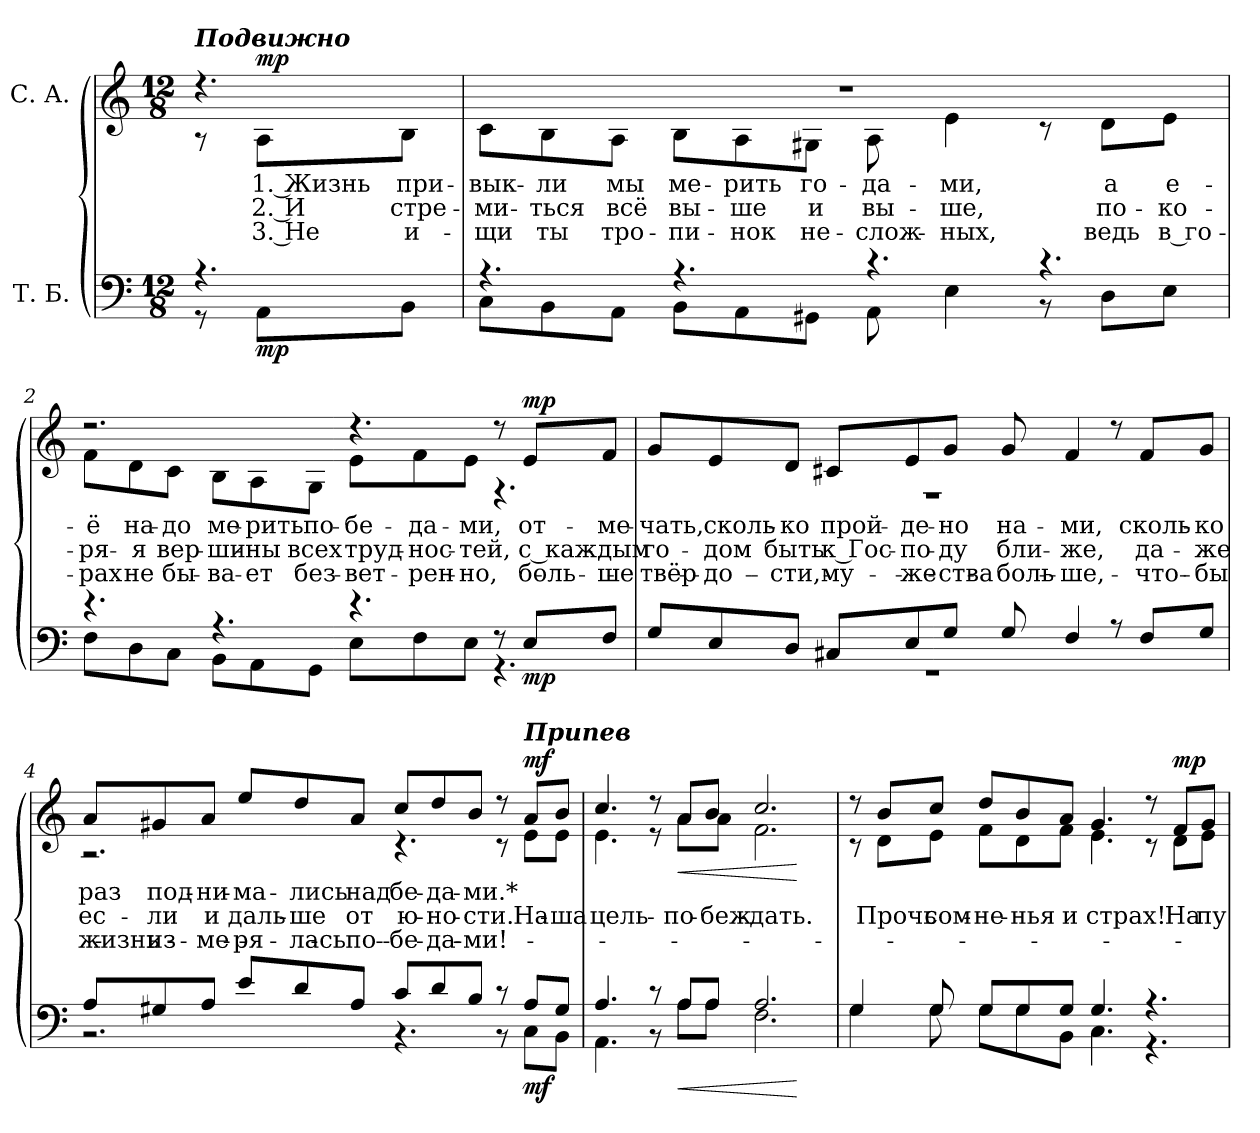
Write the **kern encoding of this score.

**kern	**dynam	**kern	**text	**text	**text	**dynam
*part2	*part2	*part1	*part1	*part1	*part1	*part1
*staff2	*staff2	*staff1	*staff1	*staff1	*staff1	*staff1
*I"Т. Б.	*	*I"С. А.	*	*	*	*
*clefF4	*	*clefG2	*	*	*	*
*k[]	*	*k[]	*	*	*	*
*M12/8	*	*M12/8	*	*	*	*
=	=	=	=	=	=	=
*^	*	*^	*	*	*	*
!	!	!	!LO:TX:a:Bi:t=Подвижно	!	!	!	!	!
4.r	8r	.	4.r	8r	.	.	.	.
!	!	!LO:DY:b	!	!	!LO:LY:b	!LO:LY:b	!LO:LY:b	!LO:DY:b
.	8AA\L	mp	.	8A\L	1. Жизнь	2. И	3. Не	mp
!	!	!	!	!	!LO:LY:b	!LO:LY:b	!LO:LY:b	!
.	8BB\J	.	.	8B\J	при-	стре-	и-	.
=1	=1	=1	=1	=1	=1	=1	=1	=1
!	!	!	!	!	!LO:LY:b	!LO:LY:b	!LO:LY:b	!
4.r	8C\L	.	1.r	8c\L	-вык-	-ми-	-щи	.
!	!	!	!	!	!LO:LY:b	!LO:LY:b	!LO:LY:b	!
.	8BB\	.	.	8B\	-ли	-ться	ты	.
!	!	!	!	!	!LO:LY:b	!LO:LY:b	!LO:LY:b	!
.	8AA\J	.	.	8A\J	мы	всё	тро-	.
!	!	!	!	!	!LO:LY:b	!LO:LY:b	!LO:LY:b	!
4.r	8BB\L	.	.	8B\L	ме-	вы-	-пи-	.
!	!	!	!	!	!LO:LY:b	!LO:LY:b	!LO:LY:b	!
.	8AA\	.	.	8A\	-рить	-ше	-нок	.
!	!	!	!	!	!LO:LY:b	!LO:LY:b	!LO:LY:b	!
.	8GG#X\J	.	.	8G#X\J	го-	и	не-	.
!	!	!	!	!	!LO:LY:b	!LO:LY:b	!LO:LY:b	!
4.r	8AA\	.	.	8A\	-да-	вы-	-слож-	.
!	!	!	!	!	!LO:LY:b	!LO:LY:b	!LO:LY:b	!
.	4E\	.	.	4e\	-ми,	-ше,	-ных,	.
4.r	8r	.	.	8r	.	.	.	.
!	!	!	!	!	!LO:LY:b	!LO:LY:b	!LO:LY:b	!
.	8D\L	.	.	8d\L	а	по-	ведь	.
!	!	!	!	!	!LO:LY:b	!LO:LY:b	!LO:LY:b	!
.	8E\J	.	.	8e\J	е-	-ко-	в го-	.
=2	=2	=2	=2	=2	=2	=2	=2	=2
!	!	!	!	!	!LO:LY:b	!LO:LY:b	!LO:LY:b	!
4.r	8F\L	.	2.r	8f\L	-ё	-ря-	-рах	.
!	!	!	!	!	!LO:LY:b	!LO:LY:b	!LO:LY:b	!
.	8D\	.	.	8d\	на-	-я	не	.
!	!	!	!	!	!LO:LY:b	!LO:LY:b	!LO:LY:b	!
.	8C\J	.	.	8c\J	-до	вер-	бы-	.
!	!	!	!	!	!LO:LY:b	!LO:LY:b	!LO:LY:b	!
4.r	8BB\L	.	.	8B\L	ме-	-ши-	-ва-	.
!	!	!	!	!	!LO:LY:b	!LO:LY:b	!LO:LY:b	!
.	8AA\	.	.	8A\	-рить	-ны	-ет	.
!	!	!	!	!	!LO:LY:b	!LO:LY:b	!LO:LY:b	!
.	8GG\J	.	.	8G\J	по-	всех	без-	.
!	!	!	!	!	!LO:LY:b	!LO:LY:b	!LO:LY:b	!
4.r	8E\L	.	4.r	8e\L	-бе-	труд-	-вет-	.
!	!	!	!	!	!LO:LY:b	!LO:LY:b	!LO:LY:b	!
.	8F\	.	.	8f\	-да-	-нос-	-рен-	.
!	!	!	!	!	!LO:LY:b	!LO:LY:b	!LO:LY:b	!
.	8E\J	.	.	8e\J	-ми,	-тей,	-но, -	.
8r	4.r	.	8r	4.r	.	.	.	.
!	!	!LO:DY:b	!	!	!LO:LY:b	!LO:LY:b	!LO:LY:b	!LO:DY:b
8E/L	.	mp	8e/L	.	от-	с каж-	боль-	mp
!	!	!	!	!	!LO:LY:b	!LO:LY:b	!LO:LY:b	!
8F/J	.	.	8f/J	.	-ме-	-дым	-ше	.
!!LO:LB:g=z	!!
=3	=3	=3	=3	=3	=3	=3	=3	=3
!	!	!	!	!	!LO:LY:b	!LO:LY:b	!LO:LY:b	!
8G/L	1.r	.	8g/L	1.r	-чать,	го-	твёр-	.
!	!	!	!	!	!LO:LY:b	!LO:LY:b	!LO:LY:b	!
8E/	.	.	8e/	.	сколь-	-дом	-до-	.
!	!	!	!	!	!LO:LY:b	!LO:LY:b	!LO:LY:b	!
8D/J	.	.	8d/J	.	-ко	быть	-сти,	.
!	!	!	!	!	!LO:LY:b	!LO:LY:b	!LO:LY:b	!
8C#X/L	.	.	8c#X/L	.	прой-	к Гос-	му-	.
!	!	!	!	!	!LO:LY:b	!LO:LY:b	!LO:LY:b	!
8E/	.	.	8e/	.	-де-	-по-	-же-	.
!	!	!	!	!	!LO:LY:b	!LO:LY:b	!LO:LY:b	!
8G/J	.	.	8g/J	.	-но	-ду	-ства	.
!	!	!	!	!	!LO:LY:b	!LO:LY:b	!LO:LY:b	!
8G/	.	.	8g/	.	на-	бли-	боль-	.
!	!	!	!	!	!LO:LY:b	!LO:LY:b	!LO:LY:b	!
4F/	.	.	4f/	.	-ми,	-же,	-ше,	.
8r	.	.	8r	.	.	.	.	.
!	!	!	!	!	!LO:LY:b	!LO:LY:b	!LO:LY:b	!
8F/L	.	.	8f/L	.	сколь-	да-	что-	.
!	!	!	!	!	!LO:LY:b	!LO:LY:b	!LO:LY:b	!
8G/J	.	.	8g/J	.	-ко	-же	-бы	.
=4	=4	=4	=4	=4	=4	=4	=4	=4
!	!	!	!	!	!LO:LY:b	!LO:LY:b	!LO:LY:b	!
8A/L	2.r	.	8a/L	2.r	раз	ес-	жизнь	.
!	!	!	!	!	!LO:LY:b	!LO:LY:b	!LO:LY:b	!
8G#X/	.	.	8g#X/	.	под-	-ли	из-	.
!	!	!	!	!	!LO:LY:b	!LO:LY:b	!LO:LY:b	!
8A/J	.	.	8a/J	.	-ни-	и	-ме-	.
!	!	!	!	!	!LO:LY:b	!LO:LY:b	!LO:LY:b	!
8e/L	.	.	8ee/L	.	-ма-	даль-	-ря-	.
!	!	!	!	!	!LO:LY:b	!LO:LY:b	!LO:LY:b	!
8d/	.	.	8dd/	.	-лись	-ше	-лась	.
!	!	!	!	!	!LO:LY:b	!LO:LY:b	!LO:LY:b	!
8A/J	.	.	8a/J	.	над	от	по-	.
!	!	!	!	!	!LO:LY:b	!LO:LY:b	!LO:LY:b	!
8c/L	4.r	.	8cc/L	4.r	бе-	ю-	-бе-	.
!	!	!	!	!	!LO:LY:b	!LO:LY:b	!LO:LY:b	!
8d/	.	.	8dd/	.	-да-	-но-	-да-	.
!	!	!	!	!	!LO:LY:b	!LO:LY:b	!LO:LY:b	!
8B/J	.	.	8b/J	.	-ми.*	-сти.	-ми!	.
8r	8r	.	8r	8r	.	.	.	.
!	!	!	!LO:TX:a:Bi:t=Припев	!	!	!	!	!
!	!	!LO:DY:b	!	!	!	!LO:LY:b	!	!LO:DY:b
8A/L	8C\L	mf	8a/L	8e\L	.	На-	.	mf
!	!	!	!	!	!	!LO:LY:b	!	!
8G#/J	8BB\J	.	8b/J	8e\J	.	-ша	.	.
=5	=5	=5	=5	=5	=5	=5	=5	=5
!	!	!	!	!	!	!LO:LY:b	!	!
4.A/	4.AA\	.	4.cc/	4.e\	.	цель -	.	.
8r	8r	.	8r	8r	.	.	.	.
!	!	!LO:HP:b	!	!	!	!LO:LY:b	!	!LO:HP:b
8A/L	8A\L	<	8a/L	8a\L	.	по-	.	<
!	!	!	!	!	!	!LO:LY:b	!	!
8A/J	8A\J	.	8b/J	8a\J	.	-беж-	.	.
!	!	!	!	!	!	!LO:LY:b	!	!
2.A/	2.F\	.	2.cc/	2.f\	.	-дать.	.	.
*v	*v	*	*	*	*	*	*	*
*	*	*v	*v	*	*	*	*
.	[	.	.	.	.	[
!!LO:LB:g=z
=6	=6	=6	=6	=6	=6	=6
*^	*	*^	*	*	*	*
4G/	4G\	.	8r	8r	.	.	.	.
!	!	!	!	!	!	!LO:LY:b	!	!
.	.	.	8b/L	8d\L	.	Прочь	.	.
!	!	!	!	!	!	!LO:LY:b	!	!
8G/	8G\	.	8cc/J	8e\J	.	сом-	.	.
!	!	!	!	!	!	!LO:LY:b	!	!
8G/L	8G\L	.	8dd/L	8f\L	.	-не-	.	.
!	!	!	!	!	!	!LO:LY:b	!	!
8G/	8G\	.	8b/	8d\	.	-нья	.	.
!	!	!	!	!	!	!LO:LY:b	!	!
8G/J	8BB\J	.	8a/J	8f\J	.	и	.	.
!	!	!	!	!	!	!LO:LY:b	!	!
4.G/	4.C\	.	4.g/	4.e\	.	страх!	.	.
4.r	4.r	.	8r	8r	.	.	.	.
!	!	!	!	!	!	!LO:LY:b	!	!LO:DY:b
.	.	.	8f/L	8d\L	.	На	.	mp
!	!	!	!	!	!	!LO:LY:b	!	!
.	.	.	8g/J	8e\J	.	пу-	.	.
*v	*v	*	*	*	*	*	*	*
*	*	*v	*v	*	*	*	*
=	=	=	=	=	=	=
*-	*-	*-	*-	*-	*-	*-
